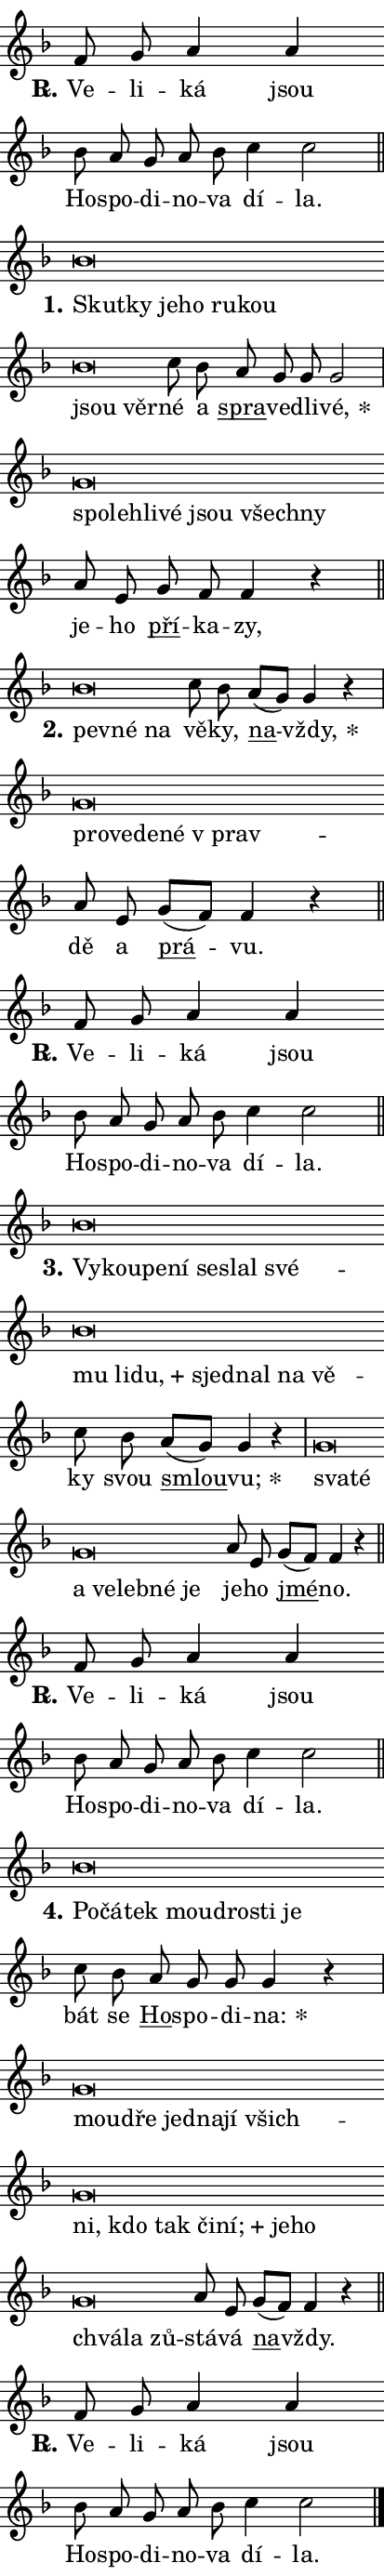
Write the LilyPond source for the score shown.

\version "2.22.1"
\header { tagline = "" }
\paper {
  indent = 0\cm
  top-margin = 0\cm
  right-margin = 0\cm
  bottom-margin = 0\cm
  left-margin = 0\cm
  paper-width = 7\cm
  page-breaking = #ly:one-page-breaking
  system-system-spacing.basic-distance = #11
  score-system-spacing.basic-distance = #11.3
  ragged-last = ##f
}


%% Author: Thomas Morley
%% https://lists.gnu.org/archive/html/lilypond-user/2020-05/msg00002.html
#(define (line-position grob)
"Returns position of @var[grob} in current system:
   @code{'start}, if at first time-step
   @code{'end}, if at last time-step
   @code{'middle} otherwise
"
  (let* ((col (ly:item-get-column grob))
         (ln (ly:grob-object col 'left-neighbor))
         (rn (ly:grob-object col 'right-neighbor))
         (col-to-check-left (if (ly:grob? ln) ln col))
         (col-to-check-right (if (ly:grob? rn) rn col))
         (break-dir-left
           (and
             (ly:grob-property col-to-check-left 'non-musical #f)
             (ly:item-break-dir col-to-check-left)))
         (break-dir-right
           (and
             (ly:grob-property col-to-check-right 'non-musical #f)
             (ly:item-break-dir col-to-check-right))))
        (cond ((eqv? 1 break-dir-left) 'start)
              ((eqv? -1 break-dir-right) 'end)
              (else 'middle))))

#(define (tranparent-at-line-position vctor)
  (lambda (grob)
  "Relying on @code{line-position} select the relevant enry from @var{vctor}.
Used to determine transparency,"
    (case (line-position grob)
      ((end) (not (vector-ref vctor 0)))
      ((middle) (not (vector-ref vctor 1)))
      ((start) (not (vector-ref vctor 2))))))

noteHeadBreakVisibility =
#(define-music-function (break-visibility)(vector?)
"Makes @code{NoteHead}s transparent relying on @var{break-visibility}"
#{
  \override NoteHead.transparent =
    #(tranparent-at-line-position break-visibility)
#})

#(define delete-ledgers-for-transparent-note-heads
  (lambda (grob)
    "Reads whether a @code{NoteHead} is transparent.
If so this @code{NoteHead} is removed from @code{'note-heads} from
@var{grob}, which is supposed to be @code{LedgerLineSpanner}.
As a result ledgers are not printed for this @code{NoteHead}"
    (let* ((nhds-array (ly:grob-object grob 'note-heads))
           (nhds-list
             (if (ly:grob-array? nhds-array)
                 (ly:grob-array->list nhds-array)
                 '()))
           ;; Relies on the transparent-property being done before
           ;; Staff.LedgerLineSpanner.after-line-breaking is executed.
           ;; This is fragile ...
           (to-keep
             (remove
               (lambda (nhd)
                 (ly:grob-property nhd 'transparent #f))
               nhds-list)))
      ;; TODO find a better method to iterate over grob-arrays, similiar
      ;; to filter/remove etc for lists
      ;; For now rebuilt from scratch
      (set! (ly:grob-object grob 'note-heads)  '())
      (for-each
        (lambda (nhd)
          (ly:pointer-group-interface::add-grob grob 'note-heads nhd))
        to-keep))))

hideNotes = {
  \noteHeadBreakVisibility #begin-of-line-visible
}
unHideNotes = {
  \noteHeadBreakVisibility #all-visible
}

% work-around for resetting accidentals
% https://lilypond.org/doc/v2.23/Documentation/notation/displaying-rhythms#unmetered-music
cadenzaMeasure = {
  \cadenzaOff
  \partial 1024 s1024
  \cadenzaOn
}

#(define-markup-command (accent layout props text) (markup?)
  "Underline accented syllable"
  (interpret-markup layout props
    #{\markup \override #'(offset . 4.3) \underline { #text }#}))

responsum = \markup \concat {
  "R" \hspace #-1.05 \path #0.1 #'((moveto 0 0.07) (lineto 0.9 0.8)) \hspace #0.05 "."
}

\layout {
    \context {
        \Staff
        \remove "Time_signature_engraver"
        \override LedgerLineSpanner.after-line-breaking = #delete-ledgers-for-transparent-note-heads
    }
    \context {
        \Voice {
            \override NoteHead.output-attributes = #'((class . "notehead"))
            \override Hairpin.height = #0.55
        }
    }
    \context {
        \Lyrics {
            \override StanzaNumber.output-attributes = #'((class . "stanzanumber"))
            \override LyricSpace.minimum-distance = #0.9
            \override LyricText.font-name = #"TeX Gyre Schola"
            \override LyricText.font-size = 1
            \override StanzaNumber.font-name = #"TeX Gyre Schola Bold"
            \override StanzaNumber.font-size = 1
        }
    }
}

% magnetic-lyrics.ily
%
%   written by
%     Jean Abou Samra <jean@abou-samra.fr>
%     Werner Lemberg <wl@gnu.org>
%
%   adapted by
%     Jiri Hon <jiri.hon@gmail.com>
%
% Version 2022-Apr-15

% https://www.mail-archive.com/lilypond-user@gnu.org/msg149350.html

#(define (Left_hyphen_pointer_engraver context)
   "Collect syllable-hyphen-syllable occurrences in lyrics and store
them in properties.  This engraver only looks to the left.  For
example, if the lyrics input is @code{foo -- bar}, it does the
following.

@itemize @bullet
@item
Set the @code{text} property of the @code{LyricHyphen} grob between
@q{foo} and @q{bar} to @code{foo}.

@item
Set the @code{left-hyphen} property of the @code{LyricText} grob with
text @q{foo} to the @code{LyricHyphen} grob between @q{foo} and
@q{bar}.
@end itemize

Use this auxiliary engraver in combination with the
@code{lyric-@/text::@/apply-@/magnetic-@/offset!} hook."
   (let ((hyphen #f)
         (text #f))
     (make-engraver
      (acknowledgers
       ((lyric-syllable-interface engraver grob source-engraver)
        (set! text grob)))
      (end-acknowledgers
       ((lyric-hyphen-interface engraver grob source-engraver)
        ;(when (not (grob::has-interface grob 'lyric-space-interface))
          (set! hyphen grob)));)
      ((stop-translation-timestep engraver)
       (when (and text hyphen)
         (ly:grob-set-object! text 'left-hyphen hyphen))
       (set! text #f)
       (set! hyphen #f)))))

#(define (lyric-text::apply-magnetic-offset! grob)
   "If the space between two syllables is less than the value in
property @code{LyricText@/.details@/.squash-threshold}, move the right
syllable to the left so that it gets concatenated with the left
syllable.

Use this function as a hook for
@code{LyricText@/.after-@/line-@/breaking} if the
@code{Left_@/hyphen_@/pointer_@/engraver} is active."
   (let ((hyphen (ly:grob-object grob 'left-hyphen #f)))
     (when hyphen
       (let ((left-text (ly:spanner-bound hyphen LEFT)))
         (when (grob::has-interface left-text 'lyric-syllable-interface)
           (let* ((common (ly:grob-common-refpoint grob left-text X))
                  (this-x-ext (ly:grob-extent grob common X))
                  (left-x-ext
                   (begin
                     ;; Trigger magnetism for left-text.
                     (ly:grob-property left-text 'after-line-breaking)
                     (ly:grob-extent left-text common X)))
                  ;; `delta` is the gap width between two syllables.
                  (delta (- (interval-start this-x-ext)
                            (interval-end left-x-ext)))
                  (details (ly:grob-property grob 'details))
                  (threshold (assoc-get 'squash-threshold details 0.2)))
             (when (< delta threshold)
               (let* (;; We have to manipulate the input text so that
                      ;; ligatures crossing syllable boundaries are not
                      ;; disabled.  For languages based on the Latin
                      ;; script this is essentially a beautification.
                      ;; However, for non-Western scripts it can be a
                      ;; necessity.
                      (lt (ly:grob-property left-text 'text))
                      (rt (ly:grob-property grob 'text))
                      (is-space (grob::has-interface hyphen 'lyric-space-interface))
                      (space (if is-space " " ""))
                      (space-markup (grob-interpret-markup grob " "))
                      (space-size (interval-length (ly:stencil-extent space-markup X)))
                      (extra-delta (if is-space space-size 0))
                      ;; Append new syllable.
                      (ltrt-space (if (and (string? lt) (string? rt))
                                (string-append lt space rt)
                                (make-concat-markup (list lt space rt))))
                      ;; Right-align `ltrt` to the right side.
                      (ltrt-space-markup (grob-interpret-markup
                               grob
                               (make-translate-markup
                                (cons (interval-length this-x-ext) 0)
                                (make-right-align-markup ltrt-space)))))
                 (begin
                   ;; Don't print `left-text`.
                   (ly:grob-set-property! left-text 'stencil #f)
                   ;; Set text and stencil (which holds all collected
                   ;; syllables so far) and shift it to the left.
                   (ly:grob-set-property! grob 'text ltrt-space)
                   (ly:grob-set-property! grob 'stencil ltrt-space-markup)
                   (ly:grob-translate-axis! grob (- (- delta extra-delta)) X))))))))))


#(define (lyric-hyphen::displace-bounds-first grob)
   ;; Make very sure this callback isn't triggered too early.
   (let ((left (ly:spanner-bound grob LEFT))
         (right (ly:spanner-bound grob RIGHT)))
     (ly:grob-property left 'after-line-breaking)
     (ly:grob-property right 'after-line-breaking)
     (ly:lyric-hyphen::print grob)))

squashThreshold = #0.4

\layout {
  \context {
    \Lyrics
    \consists #Left_hyphen_pointer_engraver
    \override LyricText.after-line-breaking =
      #lyric-text::apply-magnetic-offset!
    \override LyricHyphen.stencil = #lyric-hyphen::displace-bounds-first
    \override LyricText.details.squash-threshold = \squashThreshold
    \override LyricHyphen.minimum-distance = 0
    \override LyricHyphen.minimum-length = \squashThreshold
  }
}

squash = \override LyricText.details.squash-threshold = 9999
unSquash = \override LyricText.details.squash-threshold = \squashThreshold

left = \override LyricText.self-alignment-X = #LEFT
unLeft = \revert LyricText.self-alignment-X

starOffset = #(lambda (grob) 
                (let ((x_offset (ly:self-alignment-interface::aligned-on-x-parent grob)))
                  (if (= x_offset 0) 0 (+ x_offset 1.2))))

star = #(define-music-function (syllable)(string?)
"Append star separator at the end of a syllable"
#{
  \once \override LyricText.X-offset = #starOffset
  \lyricmode { \markup {
    #syllable
    \override #'((font-name . "TeX Gyre Schola Bold")) \hspace #0.2 \lower #0.65 \larger "*"
  } }
#})

starAccent = #(define-music-function (syllable)(string?)
"Append star separator at the end of a syllable and make accent"
#{
  \once \override LyricText.X-offset = #starOffset
  \lyricmode { \markup {
    \accent #syllable
    \override #'((font-name . "TeX Gyre Schola Bold")) \hspace #0.2 \lower #0.65 \larger "*"
  } }
#})

breath = #(define-music-function (syllable)(string?)
"Append breathing indicator at the end of a syllable"
#{
  \lyricmode { \markup { #syllable "+" } }
#})

optionalBreath = #(define-music-function (syllable)(string?)
"Append optional breathing indicator at the end of a syllable"
#{
  \lyricmode { \markup { #syllable "(+)" } }
#})


\score {
    <<
        \new Voice = "melody" { \cadenzaOn \key f \major \relative { f'8 g a4 a \bar "" bes8 a g a bes \bar "" c4 c2 \cadenzaMeasure \bar "||" \break } }
        \new Lyrics \lyricsto "melody" { \lyricmode { \set stanza = \responsum
Ve -- li -- ká jsou Ho -- spo -- di -- no -- va dí -- la. } }
    >>
    \layout {}
}

\score {
    <<
        \new Voice = "melody" { \cadenzaOn \key f \major \relative { bes'\breve*1/16 \hideNotes \breve*1/16 \bar "" \breve*1/16 \bar "" \breve*1/16 \bar "" \breve*1/16 \bar "" \breve*1/16 \bar "" \breve*1/16 \breve*1/16 \bar "" \unHideNotes c8 bes \bar "" a g g g2 \cadenzaMeasure \bar "|" g\breve*1/16 \hideNotes \breve*1/16 \bar "" \breve*1/16 \bar "" \breve*1/16 \bar "" \breve*1/16 \bar "" \breve*1/16 \breve*1/16 \bar "" \unHideNotes a8 e \bar "" g f f4 r \cadenzaMeasure \bar "||" \break } }
        \new Lyrics \lyricsto "melody" { \lyricmode { \set stanza = "1."
\left Skut -- \squash ky je -- ho ru -- kou jsou věr -- \unLeft \unSquash né a \markup \accent spra -- ve -- dli -- \star vé, \left spo -- \squash leh -- li -- vé jsou všech -- ny \unLeft \unSquash je -- ho \markup \accent pří -- ka -- zy, } }
    >>
    \layout {}
}

\score {
    <<
        \new Voice = "melody" { \cadenzaOn \key f \major \relative { bes'\breve*1/16 \hideNotes \breve*1/16 \breve*1/16 \bar "" \unHideNotes c8 bes \bar "" a[( g)] g4 r \cadenzaMeasure \bar "|" g\breve*1/16 \hideNotes \breve*1/16 \bar "" \breve*1/16 \bar "" \breve*1/16 \breve*1/16 \bar "" \unHideNotes a8 e \bar "" g[( f)] f4 r \cadenzaMeasure \bar "||" \break } }
        \new Lyrics \lyricsto "melody" { \lyricmode { \set stanza = "2."
\left pev -- \squash né na \unLeft \unSquash vě -- ky, \markup \accent na -- \star vždy, \left pro -- \squash ve -- de -- né "v prav" -- \unLeft \unSquash dě a \markup \accent prá -- vu. } }
    >>
    \layout {}
}

\score {
    <<
        \new Voice = "melody" { \cadenzaOn \key f \major \relative { f'8 g a4 a \bar "" bes8 a g a bes \bar "" c4 c2 \cadenzaMeasure \bar "||" \break } }
        \new Lyrics \lyricsto "melody" { \lyricmode { \set stanza = \responsum
Ve -- li -- ká jsou Ho -- spo -- di -- no -- va dí -- la. } }
    >>
    \layout {}
}

\score {
    <<
        \new Voice = "melody" { \cadenzaOn \key f \major \relative { bes'\breve*1/16 \hideNotes \breve*1/16 \bar "" \breve*1/16 \bar "" \breve*1/16 \bar "" \breve*1/16 \bar "" \breve*1/16 \bar "" \breve*1/16 \bar "" \breve*1/16 \bar "" \breve*1/16 \bar "" \breve*1/16 \bar "" \breve*1/16 \bar "" \breve*1/16 \bar "" \breve*1/16 \breve*1/16 \bar "" \unHideNotes c8 bes \bar "" a[( g)] g4 r \cadenzaMeasure \bar "|" g\breve*1/16 \hideNotes \breve*1/16 \bar "" \breve*1/16 \bar "" \breve*1/16 \bar "" \breve*1/16 \bar "" \breve*1/16 \breve*1/16 \bar "" \unHideNotes a8 e \bar "" g[( f)] f4 r \cadenzaMeasure \bar "||" \break } }
        \new Lyrics \lyricsto "melody" { \lyricmode { \set stanza = "3."
\left Vy -- \squash kou -- pe -- ní se -- slal své -- mu li -- \breath "du," sjed -- nal na vě -- \unLeft \unSquash ky svou \markup \accent smlou -- \star vu; \left sva -- \squash té a ve -- leb -- né je \unLeft \unSquash je -- ho \markup \accent jmé -- no. } }
    >>
    \layout {}
}

\score {
    <<
        \new Voice = "melody" { \cadenzaOn \key f \major \relative { f'8 g a4 a \bar "" bes8 a g a bes \bar "" c4 c2 \cadenzaMeasure \bar "||" \break } }
        \new Lyrics \lyricsto "melody" { \lyricmode { \set stanza = \responsum
Ve -- li -- ká jsou Ho -- spo -- di -- no -- va dí -- la. } }
    >>
    \layout {}
}

\score {
    <<
        \new Voice = "melody" { \cadenzaOn \key f \major \relative { bes'\breve*1/16 \hideNotes \breve*1/16 \bar "" \breve*1/16 \bar "" \breve*1/16 \bar "" \breve*1/16 \bar "" \breve*1/16 \breve*1/16 \bar "" \unHideNotes c8 bes \bar "" a g g g4 r \cadenzaMeasure \bar "|" g\breve*1/16 \hideNotes \breve*1/16 \bar "" \breve*1/16 \bar "" \breve*1/16 \bar "" \breve*1/16 \bar "" \breve*1/16 \bar "" \breve*1/16 \bar "" \breve*1/16 \bar "" \breve*1/16 \bar "" \breve*1/16 \bar "" \breve*1/16 \bar "" \breve*1/16 \bar "" \breve*1/16 \bar "" \breve*1/16 \bar "" \breve*1/16 \breve*1/16 \bar "" \unHideNotes a8 e \bar "" g[( f)] f4 r \cadenzaMeasure \bar "||" \break } }
        \new Lyrics \lyricsto "melody" { \lyricmode { \set stanza = "4."
\left Po -- \squash čá -- tek mou -- dro -- sti je \unLeft \unSquash bát se \markup \accent Ho -- spo -- di -- \star na: \left mou -- \squash dře jed -- na -- jí všich -- ni, kdo tak či -- \breath "ní;" je -- ho chvá -- la zů -- \unLeft \unSquash stá -- vá \markup \accent na -- vždy. } }
    >>
    \layout {}
}

\score {
    <<
        \new Voice = "melody" { \cadenzaOn \key f \major \relative { f'8 g a4 a \bar "" bes8 a g a bes \bar "" c4 c2 \cadenzaMeasure \bar "||" \break } \bar "|." }
        \new Lyrics \lyricsto "melody" { \lyricmode { \set stanza = \responsum
Ve -- li -- ká jsou Ho -- spo -- di -- no -- va dí -- la. } }
    >>
    \layout {}
}
